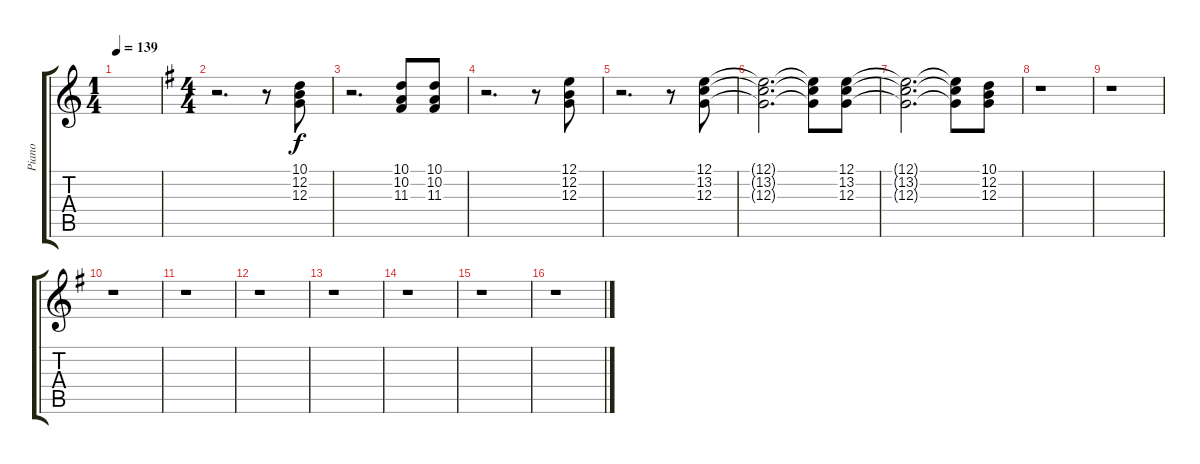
\track ("Piano" "Piano") {instrument electricpiano2}
\staff {score tabs}
\tuning (E4 B3 G3 D3 A2 E2) {hide}
\ts (1 4)
\tempo 139
\clef g2
\ks c
|
\ts (4 4)
\ks g
r.2{d} r.8 (10.1 12.2 12.3).8 |
r.2{d} (10.1 10.2 11.3).8 (10.1 10.2 11.3).8 |
r.2{d} r.8 (12.1 12.2 12.3).8 |
r.2{d} r.8 (12.1 13.2 12.3).8 |
(12.1{t} 13.2{t} 12.3{t}).2{d} (12.1{t} 13.2{t} 12.3{t}).8 (12.1 13.2 12.3).8 |
(12.1{t} 13.2{t} 12.3{t}).2{d} (12.1{t} 13.2{t} 12.3{t}).8 (10.1 12.2 12.3).8 |
r.1 |
r.1 |
r.1 |
r.1 |
r.1 |
r.1 |
r.1 |
r.1 |
r.1
